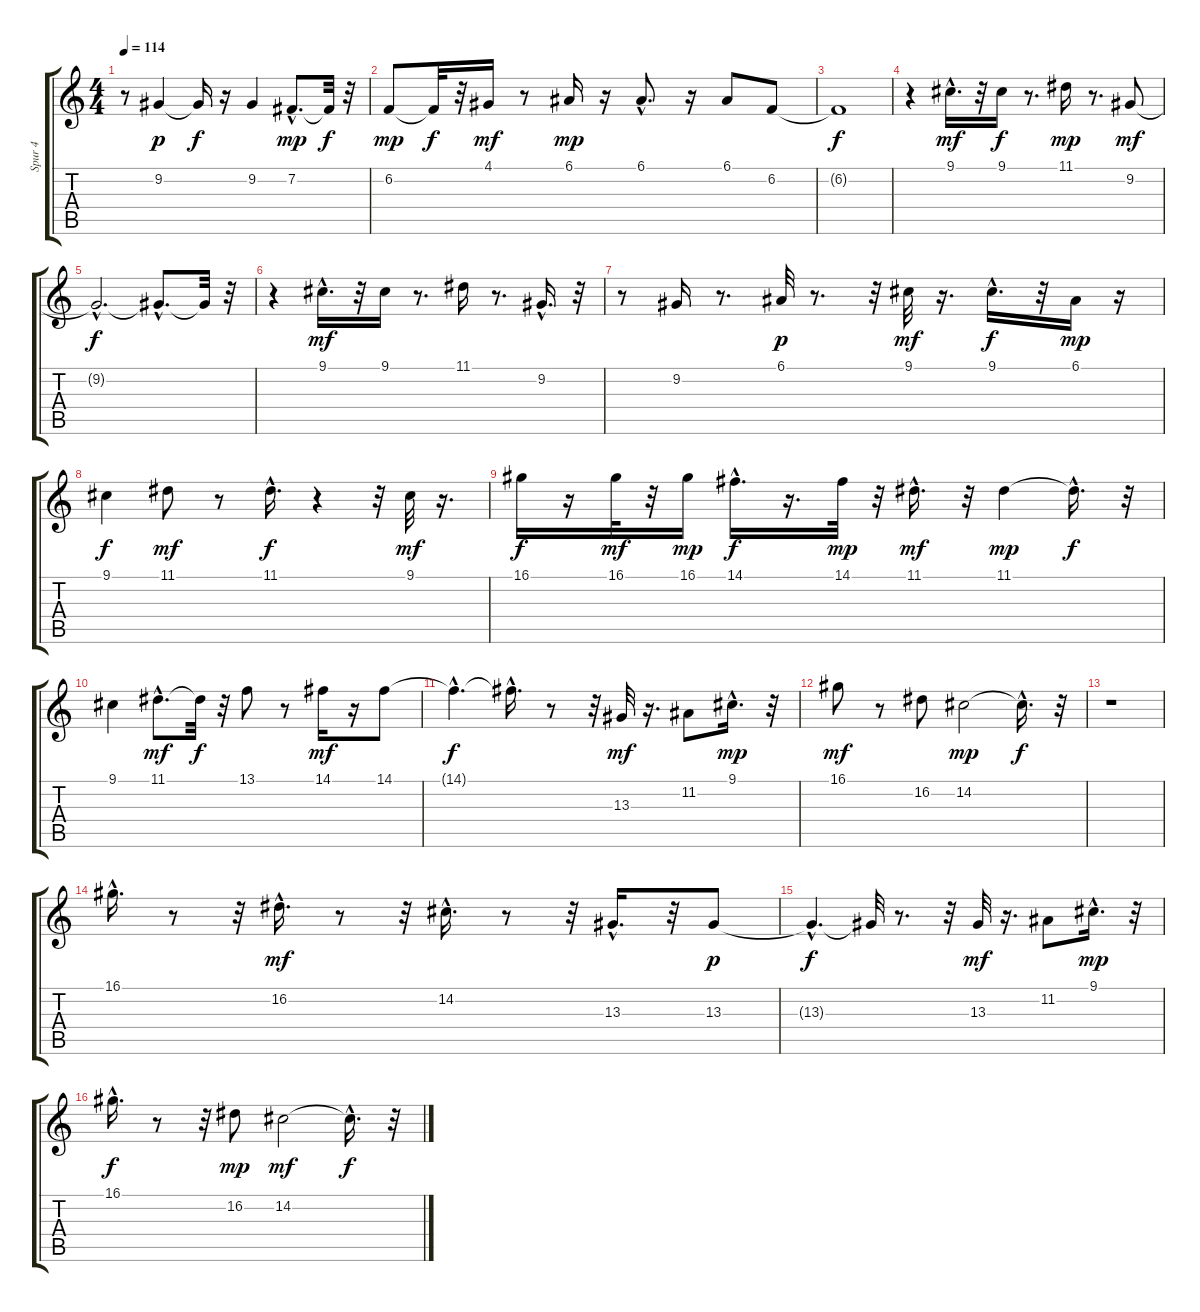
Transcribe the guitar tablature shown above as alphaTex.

\track ("Spur 4" "Spur 4") {instrument lead8bassandlead}
\staff {score tabs}
\tuning (E4 B3 G3 D3 A2 E2) {hide}
\ts (4 4)
\tempo 114
\clef g2
\ks c
r.8{dy mf} 9.2.4{dy p} 9.2{t}.16{dy f} r.16 9.2.4 7.2{hac}.8{d dy mp} 7.2{t}.32{dy f} r.32 |
6.2.8{dy mp} 6.2{t}.32{dy f} r.32 4.1.16{dy mf} r.8 6.1.16{dy mp} r.16 6.1{hac}.8{d} r.16 6.1.8 6.2.8 |
6.2{t}.1{dy f} |
r.4 9.1{hac}.16{d dy mf} r.32 9.1.16{dy f} r.8{d} 11.1.16{dy mp} r.8{d} 9.2.8{dy mf} |
9.2{hac t}.2{d dy f} 9.2{hac t}.8{d} 9.2{t}.32 r.32 |
r.4 9.1{hac}.16{d dy mf} r.32 9.1.16 r.8{d} 11.1.16 r.8{d} 9.2{hac}.16{d} r.32 |
r.8 9.2.16 r.8{d} 6.1.32{dy p} r.8{d} r.32 9.1.32{dy mf} r.16{d} 9.1{hac}.16{d dy f} r.32 6.1.16{dy mp} r.16 |
9.1.4{dy f} 11.1.8{dy mf} r.8 11.1{hac}.16{d dy f} r.4 r.32 9.1.32{dy mf} r.16{d} |
16.1.16{dy f} r.16 16.1.32{dy mf} r.32 16.1.16{dy mp} 14.1{hac}.16{d dy f} r.16{d} 14.1.32{dy mp} r.32 11.1{hac}.16{d dy mf} r.32 11.1.4{dy mp} 11.1{hac t}.16{d dy f} r.32 |
9.1.4 11.1{hac}.8{d dy mf} 11.1{t}.32{dy f} r.32 13.1.8 r.8 14.1.16{dy mf} r.16 14.1.8 |
14.1{hac t}.4{d dy f} 14.1{hac t}.16{d} r.8 r.32 13.3.32{dy mf} r.16{d} 11.2.8 9.1{hac}.16{d dy mp} r.32 |
16.1.8{dy mf} r.8 16.2.8 14.2.2{dy mp} 14.2{hac t}.16{d dy f} r.32 |
r.1 |
16.1{hac}.16{d} r.8 r.32 16.2{hac}.16{d dy mf} r.8 r.32 14.2{hac}.16{d} r.8 r.32 13.3{hac}.16{d} r.32 13.3.8{dy p} |
13.3{hac t}.4{d dy f} 13.3{t}.32 r.8{d} r.32 13.3.32{dy mf} r.16{d} 11.2.8 9.1{hac}.16{d dy mp} r.32 |
16.1{hac}.16{d dy f} r.8 r.32 16.2.8{dy mp} 14.2.2{dy mf} 14.2{hac t}.16{d dy f} r.32
